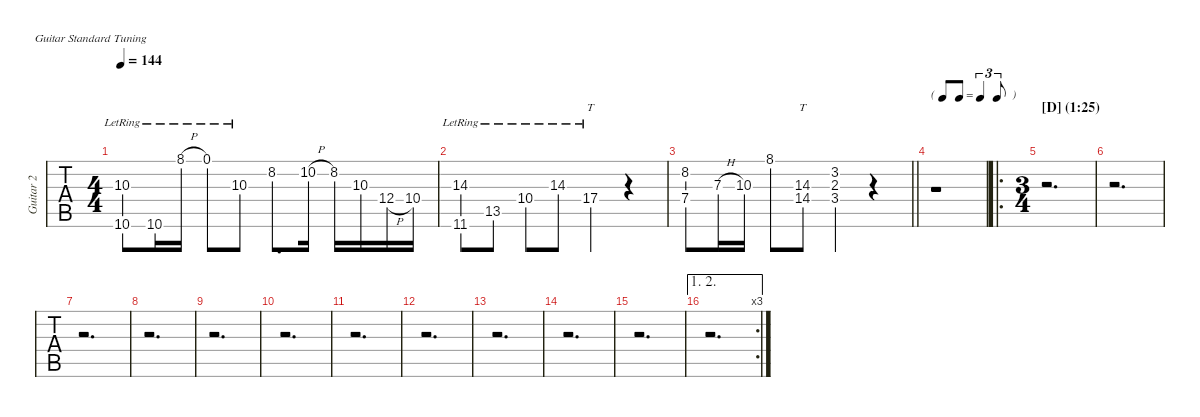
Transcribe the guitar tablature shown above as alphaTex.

\defaultSystemsLayout 4
\hideDynamics
\bracketExtendMode nobrackets
\multiTrackTrackNamePolicy allsystems
\firstSystemTrackNameMode fullname
\otherSystemsTrackNameMode fullname
\otherSystemsTrackNameOrientation horizontal
\track ("Guitar 2" "Guitar 2") {instrument overdrivenguitar}
\staff {tabs}
\tuning (E4 B3 G3 D3 A2 E2)
\ts (4 4)
\scale
1.00053
\tempo 144
\accidentals auto
\clef g2
\ottava regular
\simile none
\ks c
(10.6{lr} 10.3{lr}).8{dy mf} 10.6{lr}.16 8.1{h lr}.16 0.1{lr}.8 10.3{lr}.8 8.2.8{d} 10.2{h}.16 8.2.16{beam merge} 10.3.16 12.4{h}.16 10.4.16 |
\scale
1.00838 (11.6{lr acc #} 14.3{lr}).8 13.5{lr acc #}.8 10.4{lr}.8 14.3{lr}.8 17.4{lr}.4{tt} r.4 |
\scale
0.99581
\barLineRight lightlight
(7.4 8.2).8 7.3{h}.16 10.3.16 8.1.8 (14.3 14.4).8{tt} (3.4{st} 2.3{st} 3.2{st}).4 r.4 |
\tf triplet8th
\scale
0.995809 r.1 |
\ro
\ts (3 4)
\beaming (8 2 2 2)
\section ("D" "(1:25)")
\scale
1.00569 r.2{d} |
\scale
0.993926 r.2{d} |
\scale
1.00228 r.2{d} |
\scale
0.998103 r.2{d} |
\scale
1.00617 r.2{d} |
\scale
0.999337 r.2{d} |
\scale
0.999336 r.2{d} |
\scale
0.995156 r.2{d} |
\scale
1.00032 r.2{d} |
\scale
0.997668 r.2{d} |
\scale
0.993488 r.2{d} |
\ae (1 2)
\rc 3
\scale
1.00852 r.2{d}
